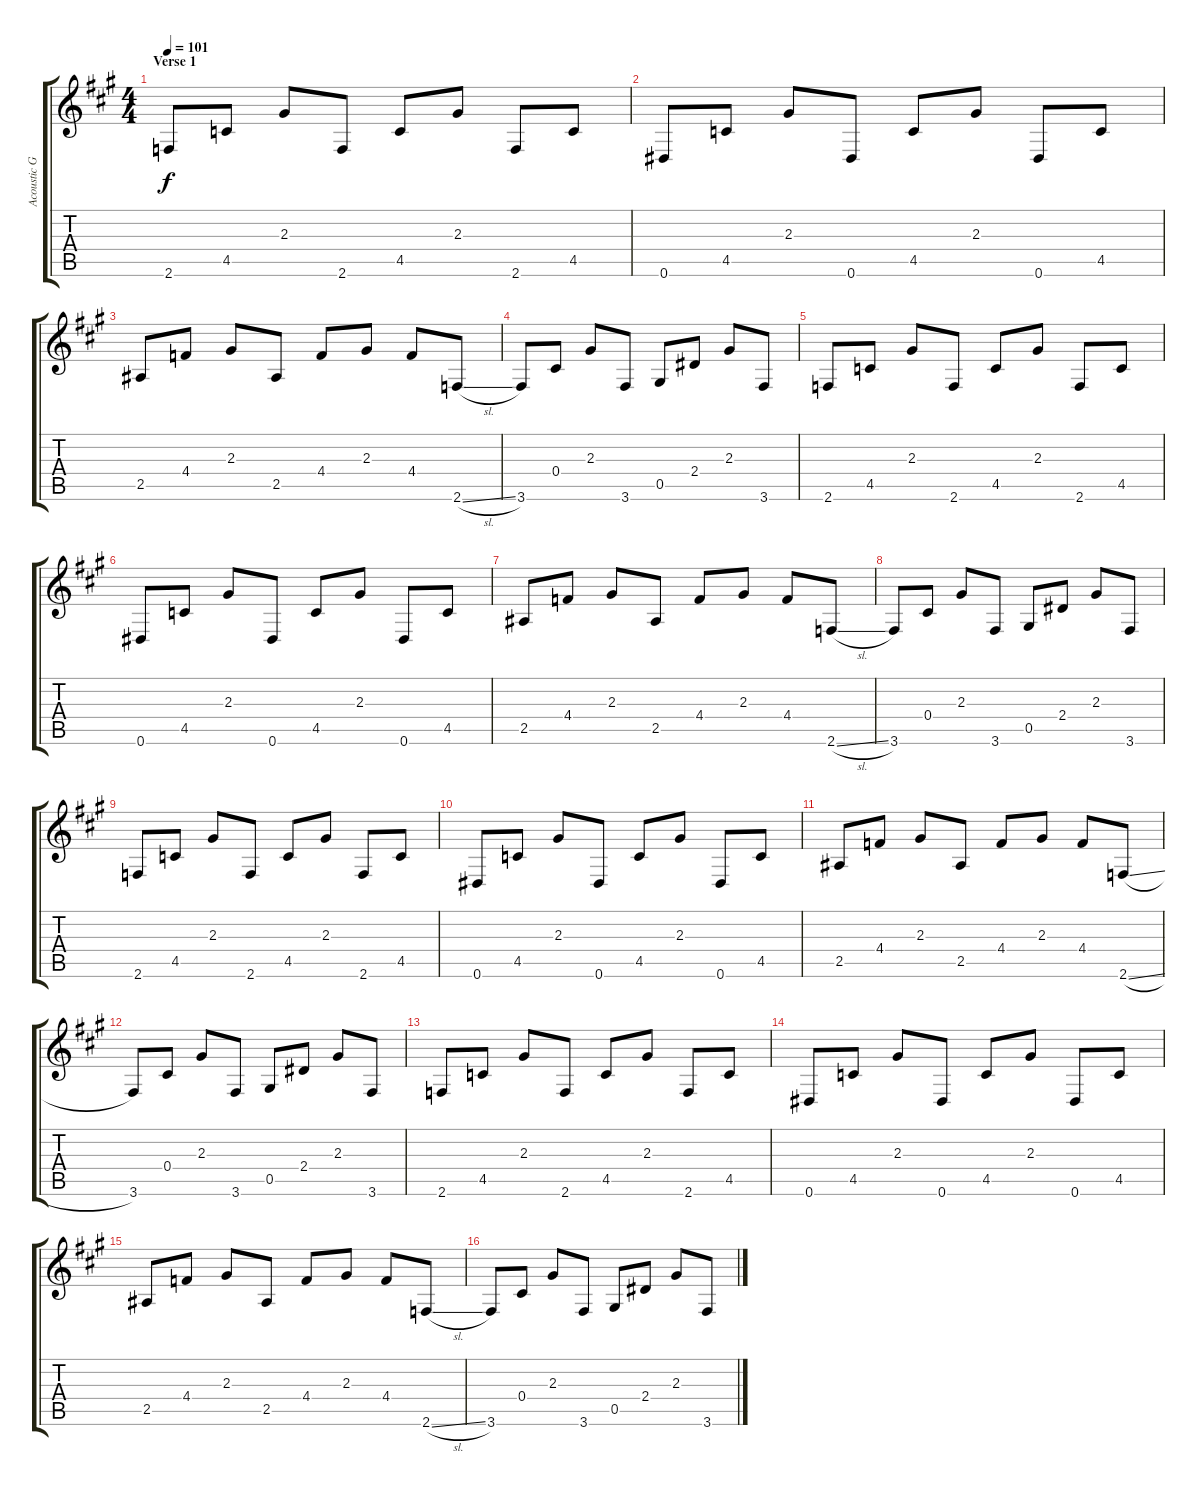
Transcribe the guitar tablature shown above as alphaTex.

\track ("Acoustic Guitar" "Acoustic G") {instrument acousticguitarsteel}
\staff {score tabs}
\tuning (Eb4 Bb3 Gb3 Db3 Ab2 Eb2) {hide}
\ts (4 4)
\section ("" "Verse 1")
\tempo 101
\clef g2
\ks a
2.6.8{dy f instrument acousticguitarsteel} 4.5.8 2.3.8 2.6.8 4.5.8 2.3.8 2.6.8 4.5.8 |
0.6.8 4.5.8 2.3.8 0.6.8 4.5.8 2.3.8 0.6.8 4.5.8 |
2.5.8 4.4.8 2.3.8 2.5.8 4.4.8 2.3.8 4.4.8 2.6{sl}.8 |
3.6.8 0.4.8 2.3.8 3.6.8 0.5.8 2.4.8 2.3.8 3.6.8 |
2.6.8 4.5.8 2.3.8 2.6.8 4.5.8 2.3.8 2.6.8 4.5.8 |
0.6.8 4.5.8 2.3.8 0.6.8 4.5.8 2.3.8 0.6.8 4.5.8 |
2.5.8 4.4.8 2.3.8 2.5.8 4.4.8 2.3.8 4.4.8 2.6{sl}.8 |
3.6.8 0.4.8 2.3.8 3.6.8 0.5.8 2.4.8 2.3.8 3.6.8 |
2.6.8 4.5.8 2.3.8 2.6.8 4.5.8 2.3.8 2.6.8 4.5.8 |
0.6.8 4.5.8 2.3.8 0.6.8 4.5.8 2.3.8 0.6.8 4.5.8 |
2.5.8 4.4.8 2.3.8 2.5.8 4.4.8 2.3.8 4.4.8 2.6{sl}.8 |
3.6.8 0.4.8 2.3.8 3.6.8 0.5.8 2.4.8 2.3.8 3.6.8 |
2.6.8 4.5.8 2.3.8 2.6.8 4.5.8 2.3.8 2.6.8 4.5.8 |
0.6.8 4.5.8 2.3.8 0.6.8 4.5.8 2.3.8 0.6.8 4.5.8 |
2.5.8 4.4.8 2.3.8 2.5.8 4.4.8 2.3.8 4.4.8 2.6{sl}.8 |
3.6.8 0.4.8 2.3.8 3.6.8 0.5.8 2.4.8 2.3.8 3.6.8
